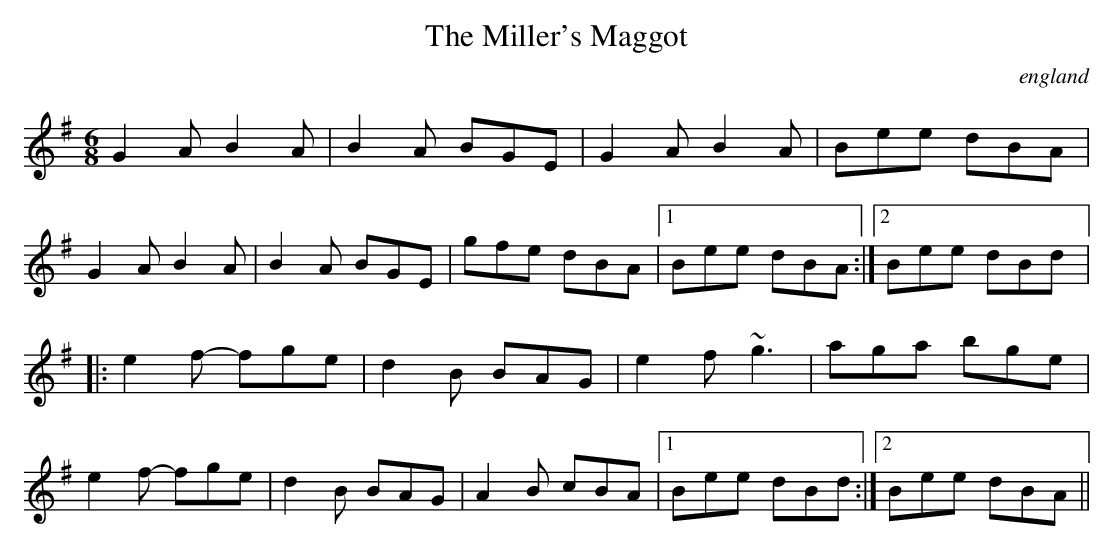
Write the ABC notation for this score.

X:1
T:Miller's Maggot, The
O:england
M:6/8
L:1/8
K:G
G2A B2A | B2A BGE | G2A B2A | Bee dBA |
G2A B2A | B2A BGE | gfe dBA |1 Bee dBA :|2 Bee dBd |:
e2f- fge | d2B BAG | e2f ~g3 | aga bge |
e2f- fge | d2B BAG | A2B cBA |1 Bee dBd :|2 Bee dBA ||
